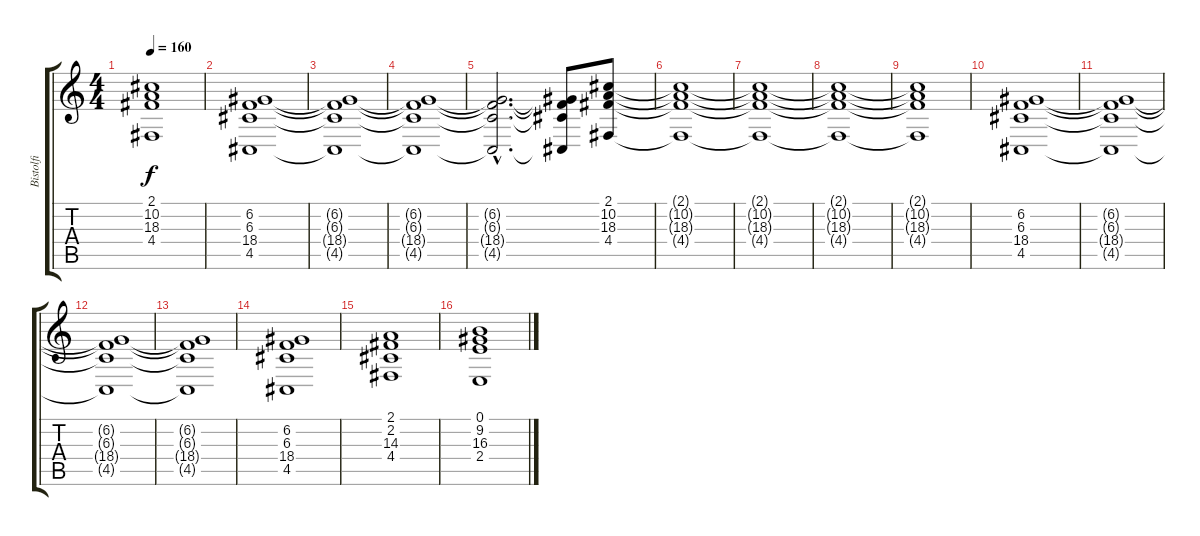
\track ("Bistolfi" "Bistolfi") {instrument stringensemble1}
\staff {score tabs}
\tuning (E4 B3 G3 D3 A2 E2) {hide}
\ts (4 4)
\tempo 160
\clef g2
\ks c
(2.1{t} 10.2{t} 18.3{t} 4.4{t}).1{dy f} |
(6.2 6.3 18.4 4.5).1 |
(6.2{t} 6.3{t} 18.4{t} 4.5{t}).1 |
(6.2{t} 6.3{t} 18.4{t} 4.5{t}).1 |
(6.2{hac t} 6.3{hac t} 18.4{hac t} 4.5{hac t}).2{d} (6.2{t} 6.3{t} 18.4{t} 4.5{t}).8 (2.1 10.2 18.3 4.4).8 |
(2.1{t} 10.2{t} 18.3{t} 4.4{t}).1 |
(2.1{t} 10.2{t} 18.3{t} 4.4{t}).1 |
(2.1{t} 10.2{t} 18.3{t} 4.4{t}).1 |
(2.1{t} 10.2{t} 18.3{t} 4.4{t}).1 |
(6.2 6.3 18.4 4.5).1 |
(6.2{t} 6.3{t} 18.4{t} 4.5{t}).1 |
(6.2{t} 6.3{t} 18.4{t} 4.5{t}).1 |
(6.2{t} 6.3{t} 18.4{t} 4.5{t}).1 |
(6.2 6.3 18.4 4.5).1 |
(2.1 2.2 14.3 4.4).1 |
(0.1 9.2 16.3 2.4).1
